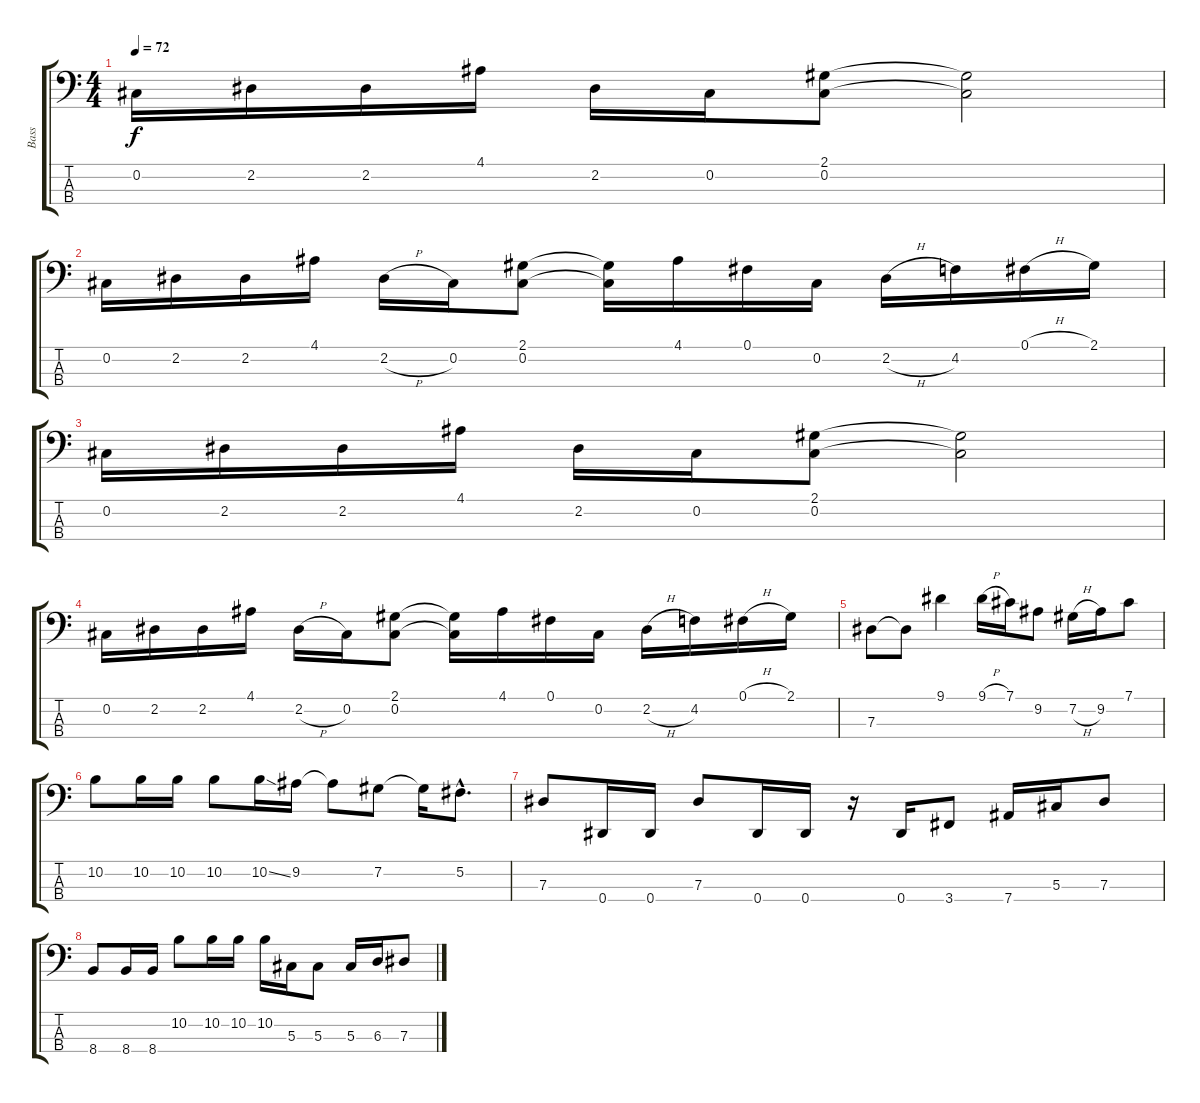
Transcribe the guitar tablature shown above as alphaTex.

\track ("Bass" "Bass") {instrument slapbass2}
\staff {score tabs}
\tuning (Gb2 Db2 Ab1 Eb1) {hide}
\ts (4 4)
\tempo 72
\clef f4
\ks c
0.2.16{dy f} 2.2.16 2.2.16 4.1.16 2.2.16 0.2.16 (2.1 0.2).8 (2.1{t} 0.2{t}).2 |
0.2.16 2.2.16 2.2.16 4.1.16 2.2{h}.16 0.2.16 (2.1 0.2).8 (2.1{t} 0.2{t}).16 4.1.16 0.1.16 0.2.16 2.2{h}.16 4.2.16 0.1{h}.16 2.1.16 |
0.2.16 2.2.16 2.2.16 4.1.16 2.2.16 0.2.16 (2.1 0.2).8 (2.1{t} 0.2{t}).2 |
0.2.16 2.2.16 2.2.16 4.1.16 2.2{h}.16 0.2.16 (2.1 0.2).8 (2.1{t} 0.2{t}).16 4.1.16 0.1.16 0.2.16 2.2{h}.16 4.2.16 0.1{h}.16 2.1.16 |
7.3.8 7.3{t}.8 9.1.4 9.1{h}.16 7.1.16 9.2.8 7.2{h}.16 9.2.16 7.1.8 |
10.2.8 10.2.16 10.2.16 10.2.8 10.2{ss}.16 9.2.16 9.2{t}.8 7.2.8 7.2{t}.16 5.2{hac}.8{d} |
7.3.8 0.4.16 0.4.16 7.3.8 0.4.16 0.4.16 r.16 0.4.16 3.4.8 7.4.16 5.3.16 7.3.8 |
8.4.8 8.4.16 8.4.16 10.2.8 10.2.16 10.2.16 10.2.16 5.3.16 5.3.8 5.3.16 6.3.16 7.3.8
